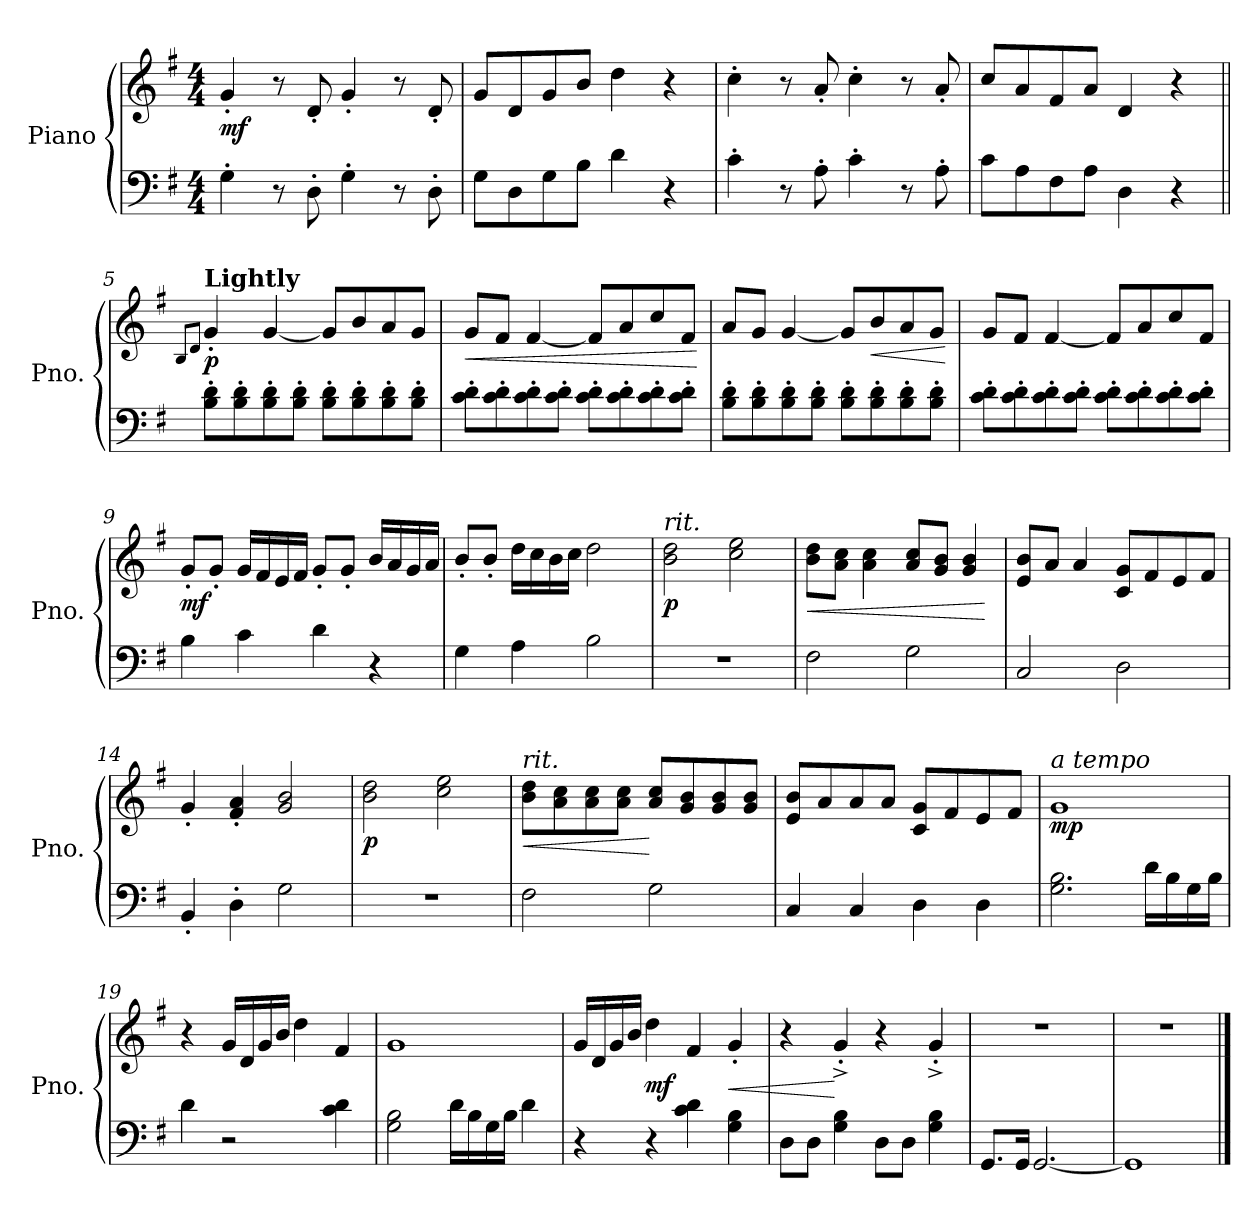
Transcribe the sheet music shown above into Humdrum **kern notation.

**kern	**kern	**dynam
*part1	*part1	*part1
*staff2	*staff1	*staff1/2
*I"Piano	*	*
*I'Pno.	*	*
*clefF4	*clefG2	*
*k[f#]	*k[f#]	*
*M4/4	*M4/4	*
*MM148	*MM148	*
=1	=1	=1
!	!	!LO:DY:b
4G'\	4g'/	mf
8r	8r	.
8D'\	8d'/	.
4G'\	4g'/	.
8r	8r	.
8D'\	8d'/	.
=2	=2	=2
8G\L	8g/L	.
8D\	8d/	.
8G\	8g/	.
8B\J	8b/J	.
4d\	4dd\	.
4r	4r	.
=3	=3	=3
4c'\	4cc'\	.
8r	8r	.
8A'\	8a'/	.
4c'\	4cc'\	.
8r	8r	.
8A'\	8a'/	.
=4	=4	=4
8c\L	8cc/L	.
8A\	8a/	.
8F#\	8f#/	.
8A\J	8a/J	.
4D\	4d/	.
4r	4r	.
=5||	=5||	=5||
.	8qB/L	.
.	8qd/J	.
!	!LO:TX:a:B:t=Lightly	!
!	!	!LO:DY:b
8B\' 8d\'L	4g'/	p
8B\' 8d\'	.	.
8B\' 8d\'	[4g/	.
8B\' 8d\'J	.	.
8B\' 8d\'L	8g/L]	.
8B\' 8d\'	8b/	.
8B\' 8d\'	8a/	.
8B\' 8d\'J	8g/J	.
=6	=6	=6
!	!	!LO:HP:b
8c\' 8d\'L	8g/L	<
8c\' 8d\'	8f#/J	.
8c\' 8d\'	[4f#/	.
8c\' 8d\'J	.	.
8c\' 8d\'L	8f#/L]	.
8c\' 8d\'	8a/	.
8c\' 8d\'	8cc/	.
8c\' 8d\'J	8f#/J	.
.	.	[
=7	=7	=7
8B\' 8d\'L	8a/L	.
8B\' 8d\'	8g/J	.
8B\' 8d\'	[4g/	.
8B\' 8d\'J	.	.
8B\' 8d\'L	8g/L]	.
!	!	!LO:HP:b
8B\' 8d\'	8b/	<
8B\' 8d\'	8a/	.
8B\' 8d\'J	8g/J	.
.	.	[
=8	=8	=8
8c\' 8d\'L	8g/L	.
8c\' 8d\'	8f#/J	.
8c\' 8d\'	[4f#/	.
8c\' 8d\'J	.	.
8c\' 8d\'L	8f#/L]	.
8c\' 8d\'	8a/	.
8c\' 8d\'	8cc/	.
8c\' 8d\'J	8f#/J	.
=9	=9	=9
!	!	!LO:DY:b
4B\	8g'/L	mf
.	8g'/J	.
4c\	16g/LL	.
.	16f#/	.
.	16e/	.
.	16f#/JJ	.
4d\	8g'/L	.
.	8g'/J	.
4r	16b/LL	.
.	16a/	.
.	16g/	.
.	16a/JJ	.
=10	=10	=10
4G\	8b'/L	.
.	8b'/J	.
4A\	16dd\LL	.
.	16cc\	.
.	16b\	.
.	16cc\JJ	.
2B\	2dd\	.
=11	=11	=11
!	!LO:TX:a:i:t=rit.	!
!	!	!LO:DY:b
1r	2b\ 2dd\	p
.	2cc\ 2ee\	.
=12	=12	=12
!	!	!LO:HP:b
2F#\	8b\ 8dd\L	<
.	8a\ 8cc\J	.
.	4a\ 4cc\	.
2G\	8a/ 8cc/L	.
.	8g/ 8b/J	.
.	4g/ 4b/	.
.	.	[
=13	=13	=13
2C/	8e/ 8b/L	.
.	8a/J	.
.	4a/	.
2D\	8c/ 8g/L	.
.	8f#/	.
.	8e/	.
.	8f#/J	.
=14	=14	=14
4BB'/	4g'/	.
4D'\	4f#/' 4a/'	.
2G\	2g/ 2b/	.
=15	=15	=15
!	!	!LO:DY:b
1r	2b\ 2dd\	p
.	2cc\ 2ee\	.
=16	=16	=16
!	!LO:TX:a:i:t=rit.	!
!	!	!LO:HP:b
2F#\	8b\ 8dd\L	<
.	8a\ 8cc\	.
.	8a\ 8cc\	.
.	8a\ 8cc\J	.
2G\	8a/ 8cc/L	[
.	8g/ 8b/	.
.	8g/ 8b/	.
.	8g/ 8b/J	.
=17	=17	=17
4C/	8e/ 8b/L	.
.	8a/	.
4C/	8a/	.
.	8a/J	.
4D\	8c/ 8g/L	.
.	8f#/	.
4D\	8e/	.
.	8f#/J	.
=18	=18	=18
!	!LO:TX:a:i:t=a tempo	!
!	!	!LO:DY:b
2.G\ 2.B\	1g	mp
16d\LL	.	.
16B\	.	.
16G\	.	.
16B\JJ	.	.
=19	=19	=19
4d\	4r	.
2r	16g/LL	.
.	16d/	.
.	16g/	.
.	16b/JJ	.
.	4dd\	.
4c\ 4d\	4f#/	.
=20	=20	=20
2G\ 2B\	1g	.
16d\LL	.	.
16B\	.	.
16G\	.	.
16B\JJ	.	.
4d\	.	.
=21	=21	=21
4r	16g/LL	.
.	16d/	.
.	16g/	.
.	16b/JJ	.
!	!	!LO:DY:a=2
4r	4dd\	mf
!	!	!LO:DY:a=2
!	!	!LO:DY:n=1:b
4c\ 4d\	4f#/	mf f
!	!	!LO:HP:b
4G\ 4B\	4g'/	<
=22	=22	=22
8D\L	4r	.
8D\J	.	.
4G\ 4B\	4g'^/	[
8D\L	4r	.
8D\J	.	.
4G\ 4B\	4g'^/	.
=23	=23	=23
8.GG/L	1r	.
16GG/Jk	.	.
[2.GG/	.	.
=24	=24	=24
1GG]	1r	.
==	==	==
*-	*-	*-
